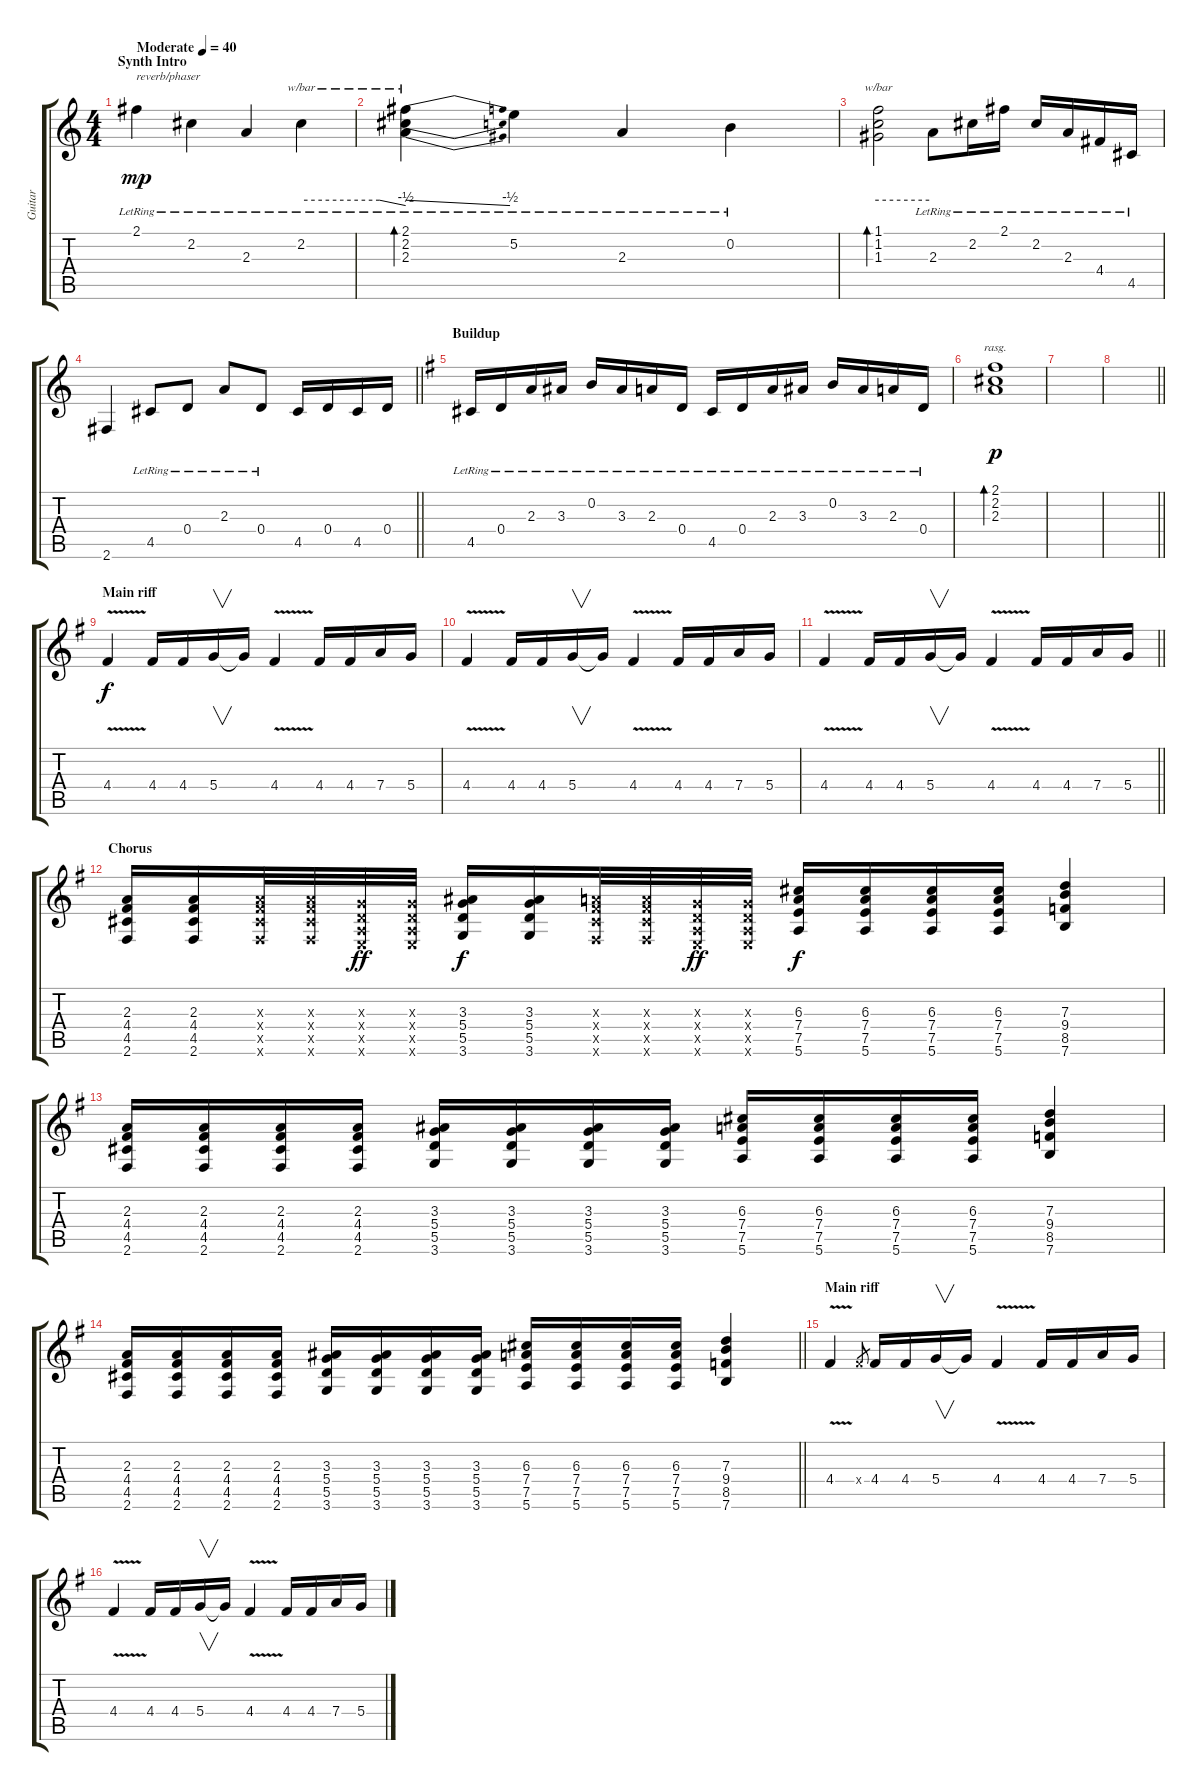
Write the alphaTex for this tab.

\track ("Guitar" "Guitar") {instrument overdrivenguitar}
\staff {score tabs}
\tuning (E4 B3 G3 D3 A2 E2) {hide}
\ts (4 4)
\section ("" "Synth Intro")
\tempo (40 "Moderate")
\clef g2
\ks c
2.1{lr}.4{txt "reverb/phaser" dy mp instrument electricguitarjazz} 2.2{lr}.4 2.3{lr}.4 2.2{lr}.4{tbe (custom default 0 0 45 0 60 -2)} |
(2.1{lr} 2.2{lr} 2.3{lr}).4{tbe (dive default 0 0 60 -2) bd 120} 5.2{lr}.4 2.3{lr}.4 0.2{lr}.4 |
(1.1 1.2 1.3).2{tbe (hold default 0 0 60 0) bd 120} 2.3{lr}.8 2.2{lr}.16 2.1{lr}.16 2.2{lr}.16 2.3{lr}.16 4.4{lr}.16 4.5{lr}.16 |
\barLineRight lightlight
2.6.4 4.5{lr}.8 0.4{lr}.8 2.3{lr}.8 0.4{lr}.8 4.5.16 0.4.16 4.5.16 0.4.16 |
\section ("" "Buildup")
\ks eminor
4.5{lr}.16 0.4{lr}.16 2.3{lr}.16 3.3{lr}.16 0.2{lr}.16 3.3{lr}.16 2.3{lr}.16 0.4{lr}.16 4.5{lr}.16 0.4{lr}.16 2.3{lr}.16 3.3{lr}.16 0.2{lr}.16 3.3{lr}.16 2.3{lr}.16 0.4{lr}.16 |
(2.1 2.2 2.3).1{bd 240 rasg ii dy p} |
|
\barLineRight lightlight
|
\section ("" "Main riff")
4.4{v}.4{dy f} 4.4.16 4.4.16 5.4.16{v} 5.4{t}.16 4.4{v}.4 4.4.16 4.4.16 7.4.16 5.4.16 |
4.4{v}.4 4.4.16 4.4.16 5.4.16{v} 5.4{t}.16 4.4{v}.4 4.4.16 4.4.16 7.4.16 5.4.16 |
\barLineRight lightlight
4.4{v}.4 4.4.16 4.4.16 5.4.16{v} 5.4{t}.16 4.4{v}.4 4.4.16 4.4.16 7.4.16 5.4.16 |
\section ("" "Chorus")
(2.3 4.4 4.5 2.6).16 (2.3 4.4 4.5 2.6).16 (2.3{x} 4.4{x} 4.5{x} 2.6{x}).32 (2.3{x} 4.4{x} 4.5{x} 2.6{x}).32 (0.3{x} 0.4{x} 0.5{x} 0.6{x}).32{dy ff} (0.3{x} 0.4{x} 0.5{x} 0.6{x}).32 (3.3 5.4 5.5 3.6).16{dy f} (3.3 5.4 5.5 3.6).16 (2.3{x} 4.4{x} 4.5{x} 2.6{x}).32 (2.3{x} 4.4{x} 4.5{x} 2.6{x}).32 (0.3{x} 0.4{x} 0.5{x} 0.6{x}).32{dy ff} (0.3{x} 0.4{x} 0.5{x} 0.6{x}).32 (6.3 7.4 7.5 5.6).16{dy f} (6.3 7.4 7.5 5.6).16 (6.3 7.4 7.5 5.6).16 (6.3 7.4 7.5 5.6).16 (7.3 9.4 8.5 7.6).4 |
(2.3 4.4 4.5 2.6).16 (2.3 4.4 4.5 2.6).16 (2.3 4.4 4.5 2.6).16 (2.3 4.4 4.5 2.6).16 (3.3 5.4 5.5 3.6).16 (3.3 5.4 5.5 3.6).16 (3.3 5.4 5.5 3.6).16 (3.3 5.4 5.5 3.6).16 (6.3 7.4 7.5 5.6).16 (6.3 7.4 7.5 5.6).16 (6.3 7.4 7.5 5.6).16 (6.3 7.4 7.5 5.6).16 (7.3 9.4 8.5 7.6).4 |
\barLineRight lightlight
(2.3 4.4 4.5 2.6).16 (2.3 4.4 4.5 2.6).16 (2.3 4.4 4.5 2.6).16 (2.3 4.4 4.5 2.6).16 (3.3 5.4 5.5 3.6).16 (3.3 5.4 5.5 3.6).16 (3.3 5.4 5.5 3.6).16 (3.3 5.4 5.5 3.6).16 (6.3 7.4 7.5 5.6).16 (6.3 7.4 7.5 5.6).16 (6.3 7.4 7.5 5.6).16 (6.3 7.4 7.5 5.6).16 (7.3 9.4 8.5 7.6).4 |
\section ("" "Main riff")
4.4{v}.4 4.4{x}.8{gr} 4.4.16 4.4.16 5.4.16{v} 5.4{t}.16 4.4{v}.4 4.4.16 4.4.16 7.4.16 5.4.16 |
4.4{v}.4 4.4.16 4.4.16 5.4.16{v} 5.4{t}.16 4.4{v}.4 4.4.16 4.4.16 7.4.16 5.4.16
